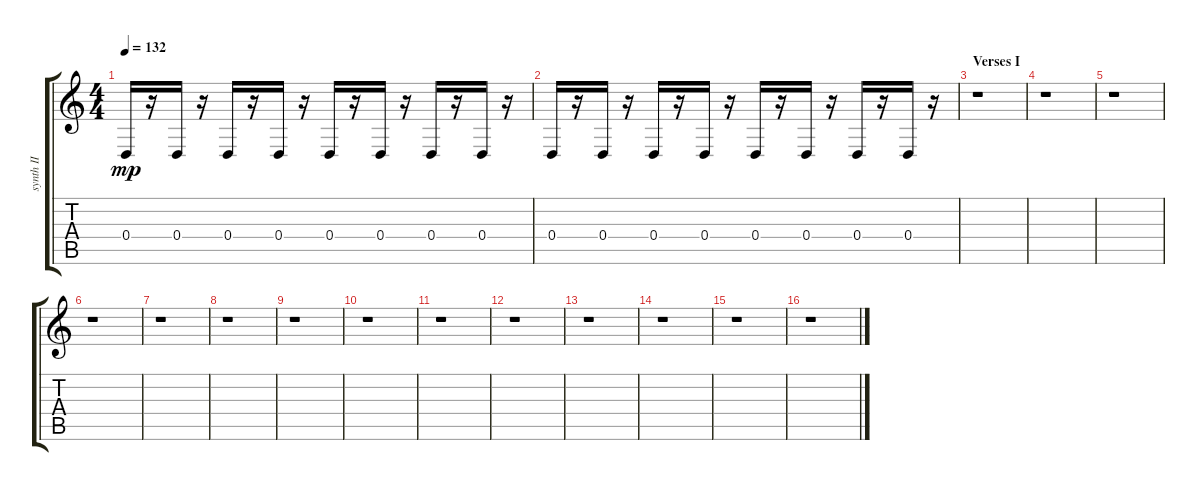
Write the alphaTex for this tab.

\track ("synth II" "synth II") {instrument clavinet}
\staff {score tabs}
\tuning (E4 B3 G3 D3 A2 E2) {hide}
\ts (4 4)
\tempo 132
\clef g2
\ks c
0.4.16{dy mp} r.16 0.4.16 r.16 0.4.16 r.16 0.4.16 r.16 0.4.16 r.16 0.4.16 r.16 0.4.16 r.16 0.4.16 r.16 |
0.4.16 r.16 0.4.16 r.16 0.4.16 r.16 0.4.16 r.16 0.4.16 r.16 0.4.16 r.16 0.4.16 r.16 0.4.16 r.16 |
\section ("" "Verses I")
r.1 |
r.1 |
r.1 |
r.1 |
r.1 |
r.1 |
r.1 |
r.1 |
r.1 |
r.1 |
r.1 |
r.1 |
r.1 |
r.1
